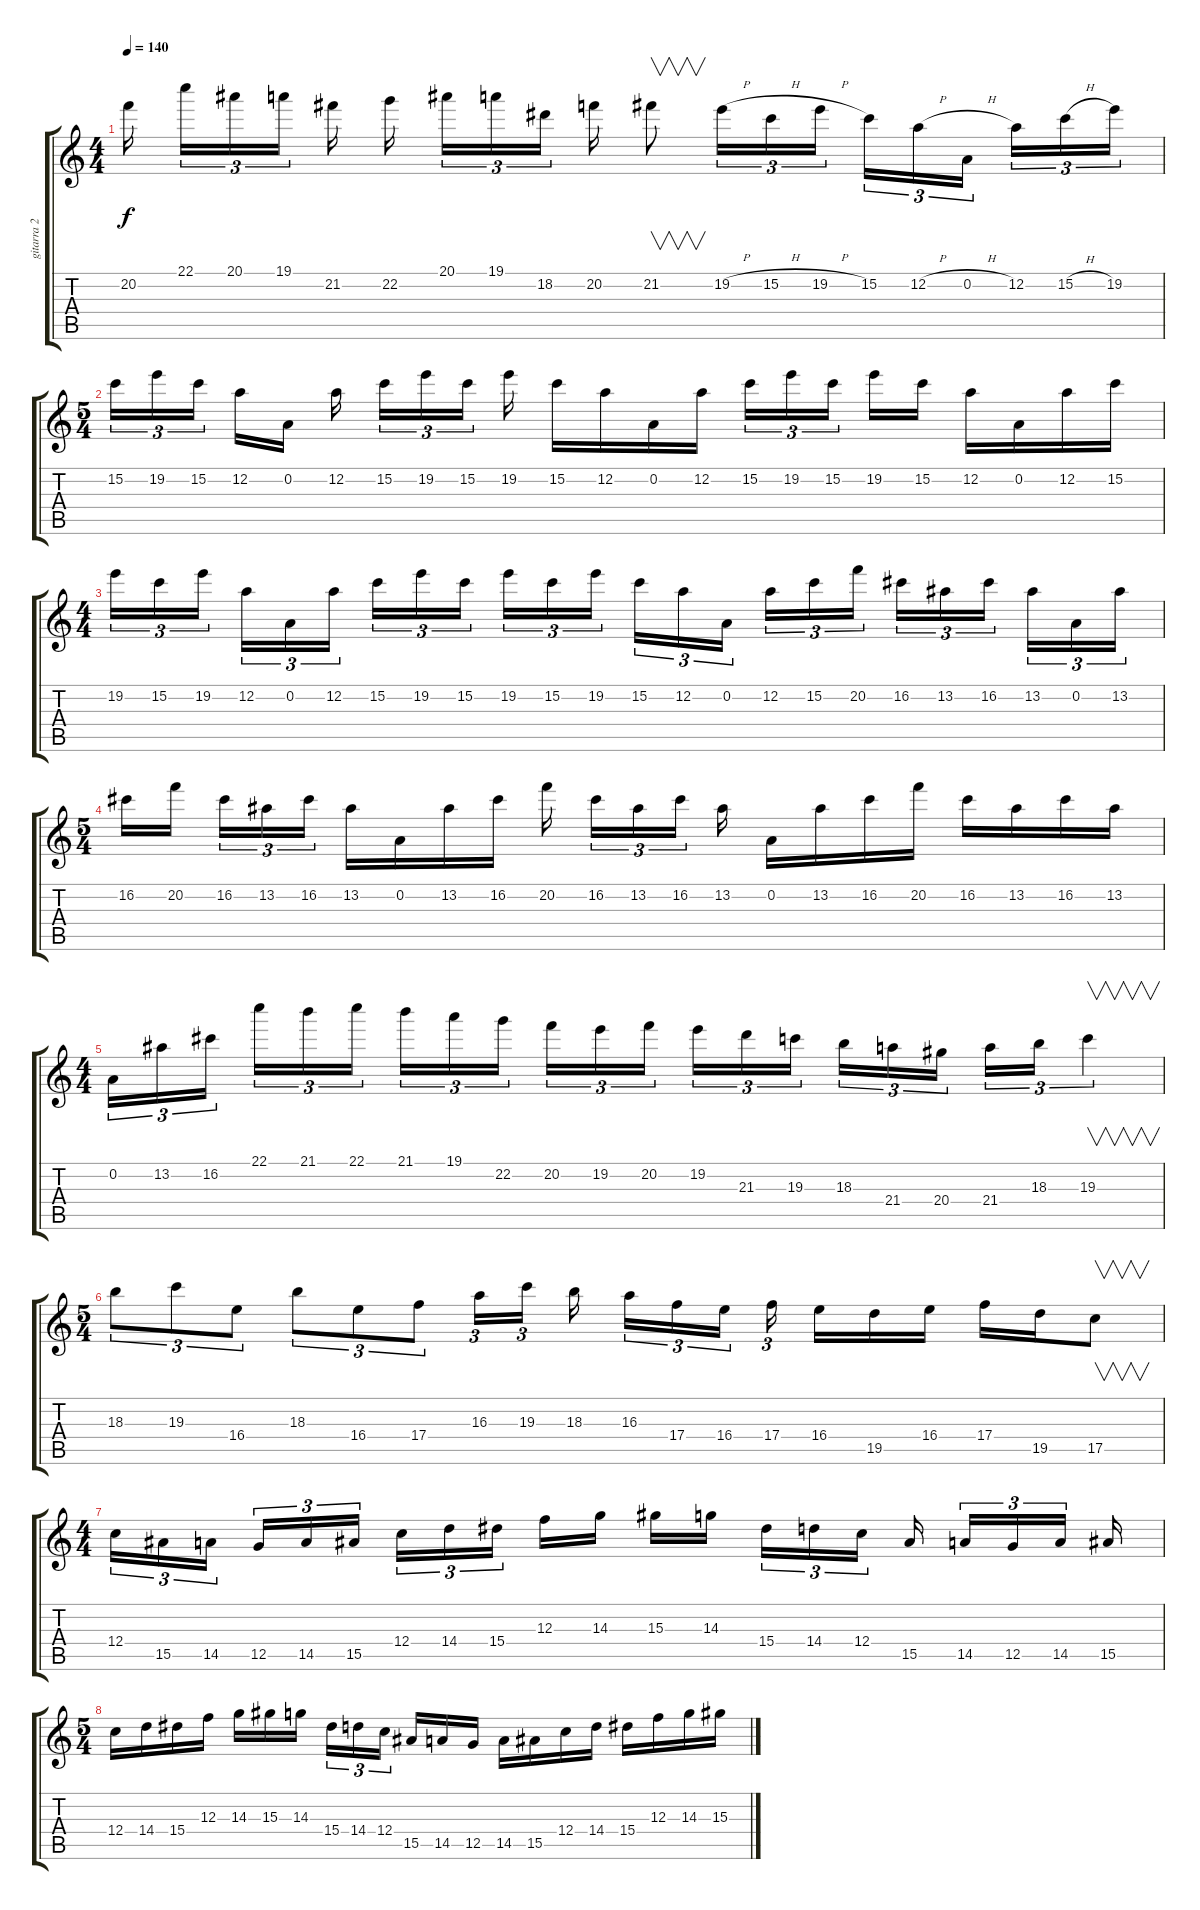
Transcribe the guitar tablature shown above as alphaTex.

\track ("gitarra 2" "gitarra 2") {instrument distortionguitar}
\staff {score tabs}
\tuning (D4 A3 F3 C3 G2 D2) {hide}
\ts (4 4)
\tempo 140
\clef g2
\ks c
20.2.16{dy f} 22.1.16{tu (3 2)} 20.1.16{tu (3 2)} 19.1.16{tu (3 2)} 21.2.16 22.2.16 20.1.16{tu (3 2)} 19.1.16{tu (3 2)} 18.2.16{tu (3 2)} 20.2.16 21.2.8{v} 19.2{h}.16{tu (3 2)} 15.2{h}.16{tu (3 2)} 19.2{h}.16{tu (3 2)} 15.2.16{tu (3 2)} 12.2{h}.16{tu (3 2)} 0.2{h}.16{tu (3 2)} 12.2.16{tu (3 2)} 15.2{h}.16{tu (3 2)} 19.2.16{tu (3 2)} |
\ts (5 4)
15.2.16{tu (3 2)} 19.2.16{tu (3 2)} 15.2.16{tu (3 2)} 12.2.16 0.2.16 12.2.16 15.2.16{tu (3 2)} 19.2.16{tu (3 2)} 15.2.16{tu (3 2)} 19.2.16 15.2.16 12.2.16 0.2.16 12.2.16 15.2.16{tu (3 2)} 19.2.16{tu (3 2)} 15.2.16{tu (3 2)} 19.2.16 15.2.16 12.2.16 0.2.16 12.2.16 15.2.16 |
\ts (4 4)
19.2.16{tu (3 2)} 15.2.16{tu (3 2)} 19.2.16{tu (3 2)} 12.2.16{tu (3 2)} 0.2.16{tu (3 2)} 12.2.16{tu (3 2)} 15.2.16{tu (3 2)} 19.2.16{tu (3 2)} 15.2.16{tu (3 2)} 19.2.16{tu (3 2)} 15.2.16{tu (3 2)} 19.2.16{tu (3 2)} 15.2.16{tu (3 2)} 12.2.16{tu (3 2)} 0.2.16{tu (3 2)} 12.2.16{tu (3 2)} 15.2.16{tu (3 2)} 20.2.16{tu (3 2)} 16.2.16{tu (3 2)} 13.2.16{tu (3 2)} 16.2.16{tu (3 2)} 13.2.16{tu (3 2)} 0.2.16{tu (3 2)} 13.2.16{tu (3 2)} |
\ts (5 4)
16.2.16 20.2.16 16.2.16{tu (3 2)} 13.2.16{tu (3 2)} 16.2.16{tu (3 2)} 13.2.16 0.2.16 13.2.16 16.2.16 20.2.16 16.2.16{tu (3 2)} 13.2.16{tu (3 2)} 16.2.16{tu (3 2)} 13.2.16 0.2.16 13.2.16 16.2.16 20.2.16 16.2.16 13.2.16 16.2.16 13.2.16 |
\ts (4 4)
0.2.16{tu (3 2)} 13.2.16{tu (3 2)} 16.2.16{tu (3 2)} 22.1.16{tu (3 2)} 21.1.16{tu (3 2)} 22.1.16{tu (3 2)} 21.1.16{tu (3 2)} 19.1.16{tu (3 2)} 22.2.16{tu (3 2)} 20.2.16{tu (3 2)} 19.2.16{tu (3 2)} 20.2.16{tu (3 2)} 19.2.16{tu (3 2)} 21.3.16{tu (3 2)} 19.3.16{tu (3 2)} 18.3.16{tu (3 2)} 21.4.16{tu (3 2)} 20.4.16{tu (3 2)} 21.4.16{tu (3 2)} 18.3.16{tu (3 2)} 19.3.4{v tu (3 2)} |
\ts (5 4)
18.3.8{tu (3 2)} 19.3.8{tu (3 2)} 16.4.8{tu (3 2)} 18.3.8{tu (3 2)} 16.4.8{tu (3 2)} 17.4.8{tu (3 2)} 16.3.16{tu (3 2)} 19.3.16{tu (3 2)} 18.3.16 16.3.16{tu (3 2)} 17.4.16{tu (3 2)} 16.4.16{tu (3 2)} 17.4.16{tu (3 2)} 16.4.16 19.5.16 16.4.16 17.4.16 19.5.16 17.5.8{v} |
\ts (4 4)
12.4.16{tu (3 2)} 15.5.16{tu (3 2)} 14.5.16{tu (3 2)} 12.5.16{tu (3 2)} 14.5.16{tu (3 2)} 15.5.16{tu (3 2)} 12.4.16{tu (3 2)} 14.4.16{tu (3 2)} 15.4.16{tu (3 2)} 12.3.16 14.3.16 15.3.16 14.3.16 15.4.16{tu (3 2)} 14.4.16{tu (3 2)} 12.4.16{tu (3 2)} 15.5.16 14.5.16{tu (3 2)} 12.5.16{tu (3 2)} 14.5.16{tu (3 2)} 15.5.16 |
\ts (5 4)
12.4.16 14.4.16 15.4.16 12.3.16 14.3.16 15.3.16 14.3.16 15.4.16{tu (3 2)} 14.4.16{tu (3 2)} 12.4.16{tu (3 2)} 15.5.16 14.5.16 12.5.16 14.5.16 15.5.16 12.4.16 14.4.16 15.4.16 12.3.16 14.3.16 15.3.16
